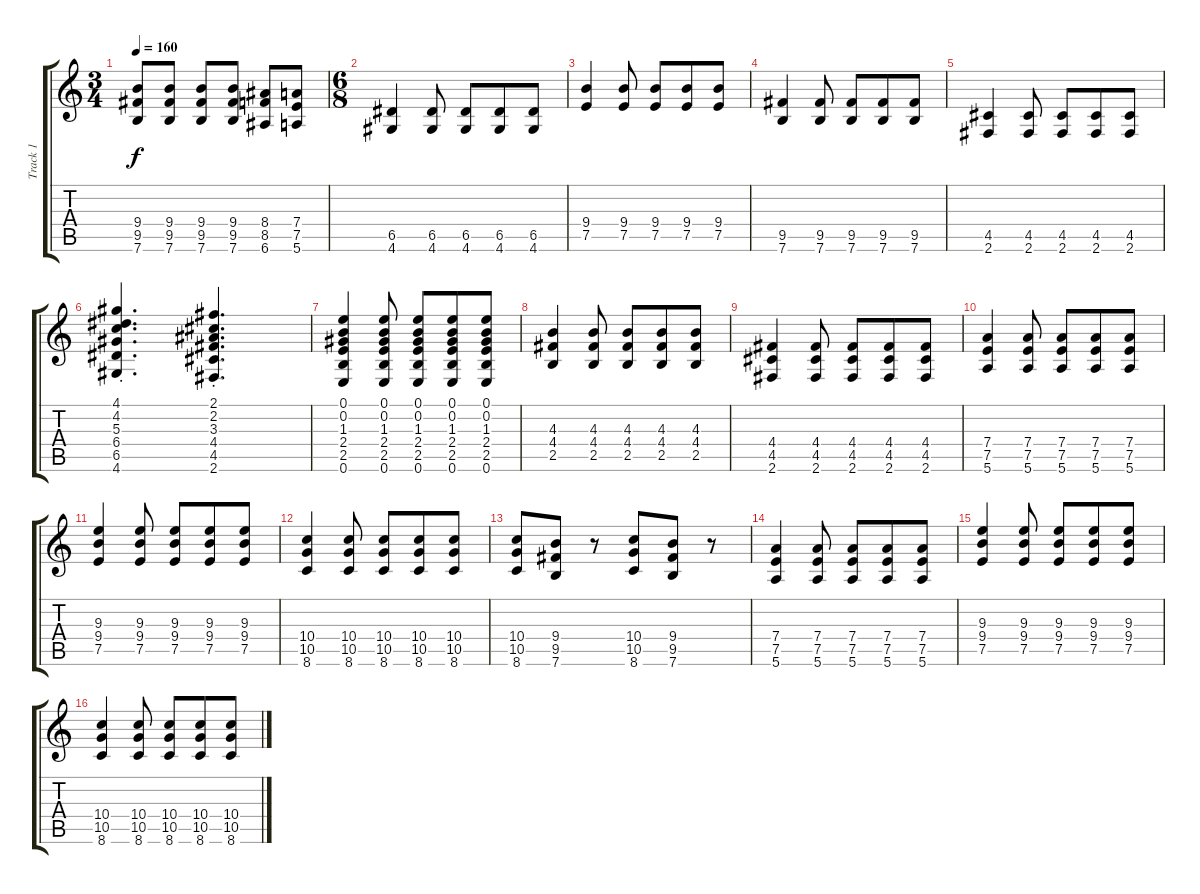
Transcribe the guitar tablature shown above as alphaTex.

\track ("Track 1" "Track 1") {instrument overdrivenguitar}
\staff {score tabs}
\tuning (E4 B3 G3 D3 A2 E2) {hide}
\ts (3 4)
\tempo 160
\clef g2
\ks c
(9.4 9.5 7.6).8{dy f} (9.4 9.5 7.6).8 (9.4 9.5 7.6).8 (9.4 9.5 7.6).8 (8.4 8.5 6.6).8 (7.4 7.5 5.6).8 |
\ts (6 8)
(6.5 4.6).4 (6.5 4.6).8 (6.5 4.6).8 (6.5 4.6).8 (6.5 4.6).8 |
(9.4 7.5).4 (9.4 7.5).8 (9.4 7.5).8 (9.4 7.5).8 (9.4 7.5).8 |
(9.5 7.6).4 (9.5 7.6).8 (9.5 7.6).8 (9.5 7.6).8 (9.5 7.6).8 |
(4.5 2.6).4 (4.5 2.6).8 (4.5 2.6).8 (4.5 2.6).8 (4.5 2.6).8 |
(4.1 4.2 5.3 6.4 6.5 4.6{st}).4{d} (2.1 2.2 3.3 4.4 4.5 2.6{st}).4{d} |
(0.1 0.2 1.3 2.4 2.5 0.6).4 (0.1 0.2 1.3 2.4 2.5 0.6).8 (0.1 0.2 1.3 2.4 2.5 0.6).8 (0.1 0.2 1.3 2.4 2.5 0.6).8 (0.1 0.2 1.3 2.4 2.5 0.6).8 |
(4.3 4.4 2.5).4 (4.3 4.4 2.5).8 (4.3 4.4 2.5).8 (4.3 4.4 2.5).8 (4.3 4.4 2.5).8 |
(4.4 4.5 2.6).4 (4.4 4.5 2.6).8 (4.4 4.5 2.6).8 (4.4 4.5 2.6).8 (4.4 4.5 2.6).8 |
(7.4 7.5 5.6).4 (7.4 7.5 5.6).8 (7.4 7.5 5.6).8 (7.4 7.5 5.6).8 (7.4 7.5 5.6).8 |
(9.3 9.4 7.5).4 (9.3 9.4 7.5).8 (9.3 9.4 7.5).8 (9.3 9.4 7.5).8 (9.3 9.4 7.5).8 |
(10.4 10.5 8.6).4 (10.4 10.5 8.6).8 (10.4 10.5 8.6).8 (10.4 10.5 8.6).8 (10.4 10.5 8.6).8 |
(10.4 10.5 8.6).8 (9.4 9.5 7.6).8 r.8 (10.4 10.5 8.6).8 (9.4 9.5 7.6).8 r.8 |
(7.4 7.5 5.6).4 (7.4 7.5 5.6).8 (7.4 7.5 5.6).8 (7.4 7.5 5.6).8 (7.4 7.5 5.6).8 |
(9.3 9.4 7.5).4 (9.3 9.4 7.5).8 (9.3 9.4 7.5).8 (9.3 9.4 7.5).8 (9.3 9.4 7.5).8 |
(10.4 10.5 8.6).4 (10.4 10.5 8.6).8 (10.4 10.5 8.6).8 (10.4 10.5 8.6).8 (10.4 10.5 8.6).8
